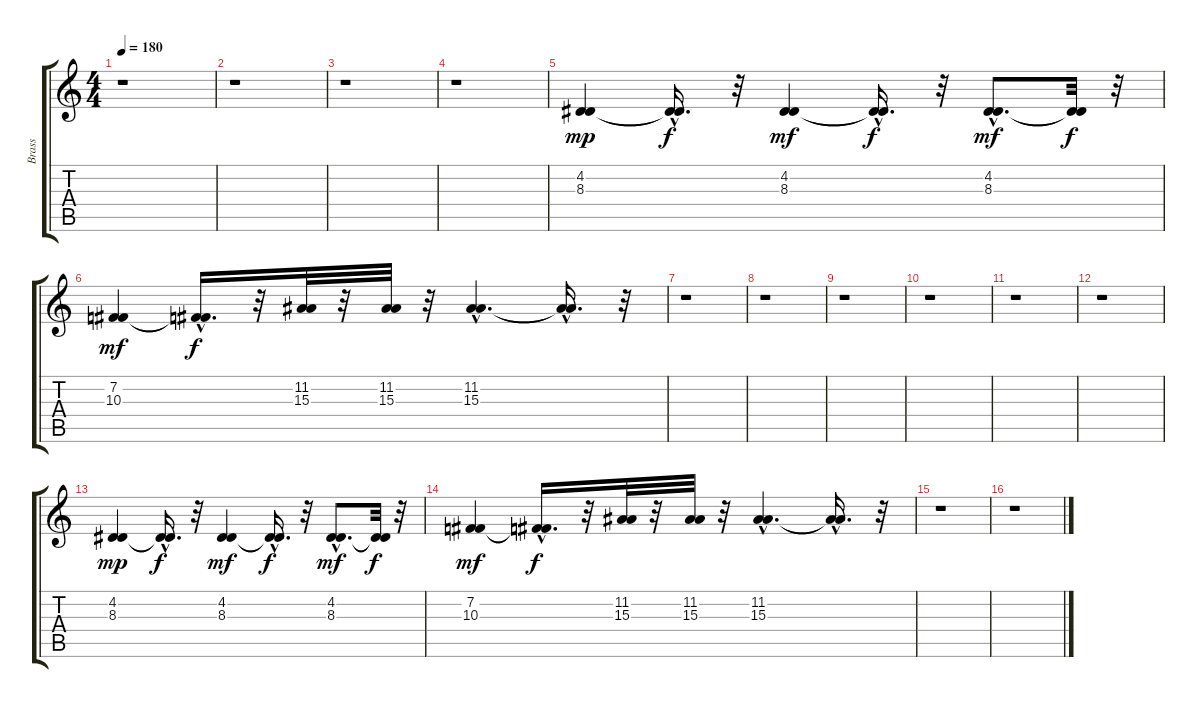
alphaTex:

\track ("Brass" "Brass") {instrument brasssection}
\staff {score tabs}
\tuning (E4 B3 G3 D3 A2 E2) {hide}
\ts (4 4)
\tempo 180
\clef g2
\ks c
r.1{dy f} |
r.1 |
r.1 |
r.1 |
(4.2 8.3).4{dy mp} (4.2{hac t} 8.3{hac t}).16{d dy f} r.32 (4.2 8.3).4{dy mf} (4.2{hac t} 8.3{hac t}).16{d dy f} r.32 (4.2{hac} 8.3{hac}).8{d dy mf} (4.2{t} 8.3{t}).32{dy f} r.32 |
(7.2 10.3).4{dy mf} (7.2{hac t} 10.3{hac t}).16{d dy f} r.32 (11.2 15.3).32 r.32 (11.2 15.3).32 r.32 (11.2{hac} 15.3{hac}).4{d} (11.2{hac t} 15.3{hac t}).16{d} r.32 |
r.1 |
r.1 |
r.1 |
r.1 |
r.1 |
r.1 |
(4.2 8.3).4{dy mp} (4.2{hac t} 8.3{hac t}).16{d dy f} r.32 (4.2 8.3).4{dy mf} (4.2{hac t} 8.3{hac t}).16{d dy f} r.32 (4.2{hac} 8.3{hac}).8{d dy mf} (4.2{t} 8.3{t}).32{dy f} r.32 |
(7.2 10.3).4{dy mf} (7.2{hac t} 10.3{hac t}).16{d dy f} r.32 (11.2 15.3).32 r.32 (11.2 15.3).32 r.32 (11.2{hac} 15.3{hac}).4{d} (11.2{hac t} 15.3{hac t}).16{d} r.32 |
r.1 |
r.1
